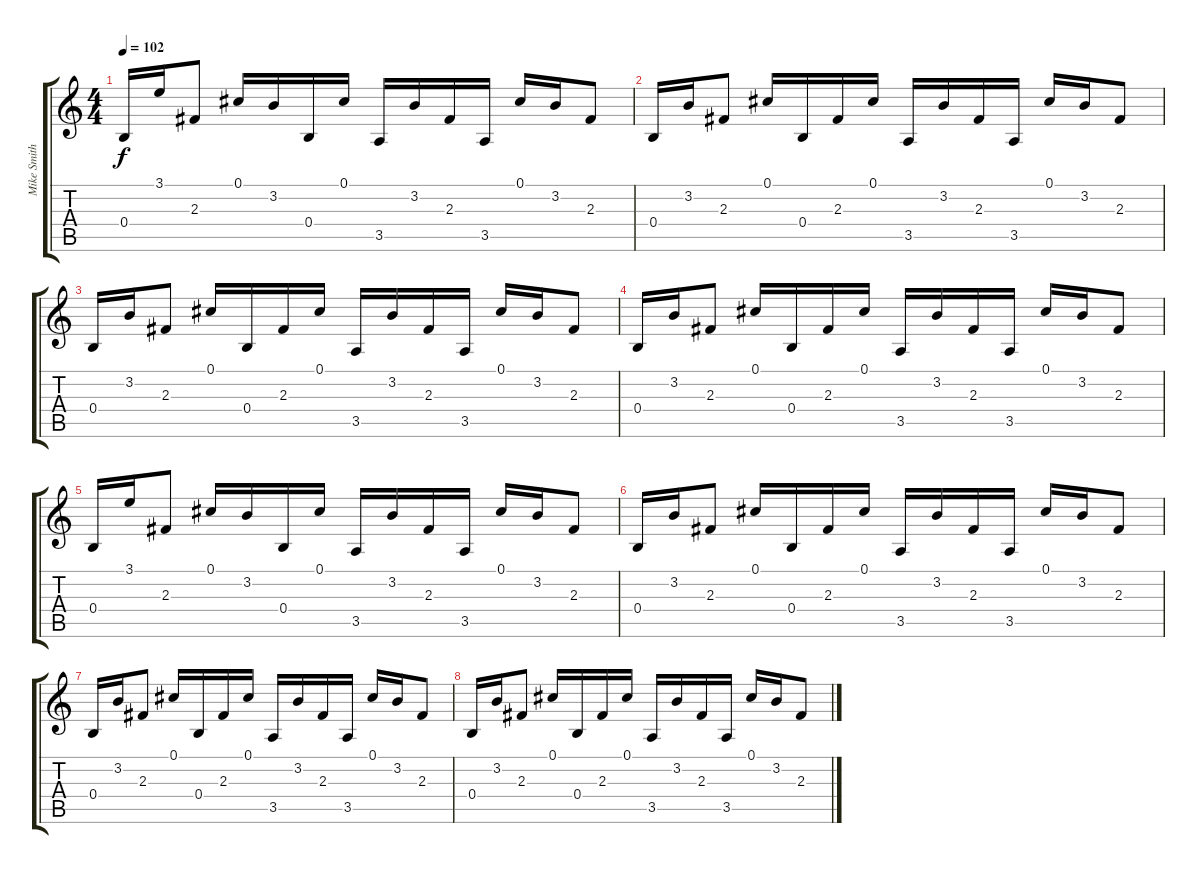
\track ("Mike Smith (1st Guitar)" "Mike Smith") {instrument distortionguitar}
\staff {score tabs}
\tuning (Db4 Ab3 E3 B2 Gb2 B1) {hide}
\ts (4 4)
\tempo 102
\clef g2
\ks c
0.4.16{dy f} 3.1.16 2.3.8 0.1.16 3.2.16 0.4.16 0.1.16 3.5.16 3.2.16 2.3.16 3.5.16 0.1.16 3.2.16 2.3.8 |
0.4.16 3.2.16 2.3.8 0.1.16 0.4.16 2.3.16 0.1.16 3.5.16 3.2.16 2.3.16 3.5.16 0.1.16 3.2.16 2.3.8 |
0.4.16 3.2.16 2.3.8 0.1.16 0.4.16 2.3.16 0.1.16 3.5.16 3.2.16 2.3.16 3.5.16 0.1.16 3.2.16 2.3.8 |
0.4.16 3.2.16 2.3.8 0.1.16 0.4.16 2.3.16 0.1.16 3.5.16 3.2.16 2.3.16 3.5.16 0.1.16 3.2.16 2.3.8 |
0.4.16 3.1.16 2.3.8 0.1.16 3.2.16 0.4.16 0.1.16 3.5.16 3.2.16 2.3.16 3.5.16 0.1.16 3.2.16 2.3.8 |
0.4.16 3.2.16 2.3.8 0.1.16 0.4.16 2.3.16 0.1.16 3.5.16 3.2.16 2.3.16 3.5.16 0.1.16 3.2.16 2.3.8 |
0.4.16 3.2.16 2.3.8 0.1.16 0.4.16 2.3.16 0.1.16 3.5.16 3.2.16 2.3.16 3.5.16 0.1.16 3.2.16 2.3.8 |
0.4.16 3.2.16 2.3.8 0.1.16 0.4.16 2.3.16 0.1.16 3.5.16 3.2.16 2.3.16 3.5.16 0.1.16 3.2.16 2.3.8
